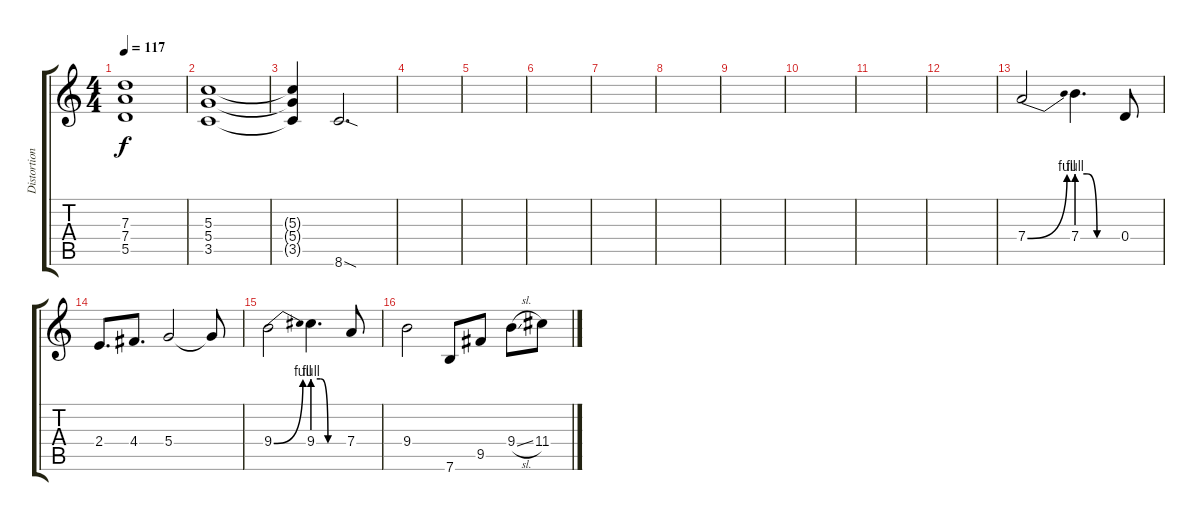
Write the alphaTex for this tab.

\track ("Distortion" "Distortion") {instrument distortionguitar}
\staff {score tabs}
\tuning (E4 B3 G3 D3 A2 E2) {hide}
\ts (4 4)
\tempo 117
\clef g2
\ks c
(7.3 7.4 5.5).1{dy f} |
(5.3 5.4 3.5).1 |
(5.3{t} 5.4{t} 3.5{t}).4 8.6{sod}.2{d} |
|
|
|
|
|
|
|
|
|
7.4{be (bend 0 0 60 4)}.2{volume 15 instrument distortionguitar} 7.4{be (custom 0 4 15 4 30 0 60 0)}.4{d} 0.4.8 |
2.4.8{d} 4.4.8{d} 5.4.2 5.4{t}.8 |
9.4{be (bend 0 0 60 4)}.2 9.4{be (custom 0 4 15 4 30 0 60 0)}.4{d} 7.4.8 |
9.4.2 7.6.8 9.5.8 9.4{sl}.8 11.4.8
